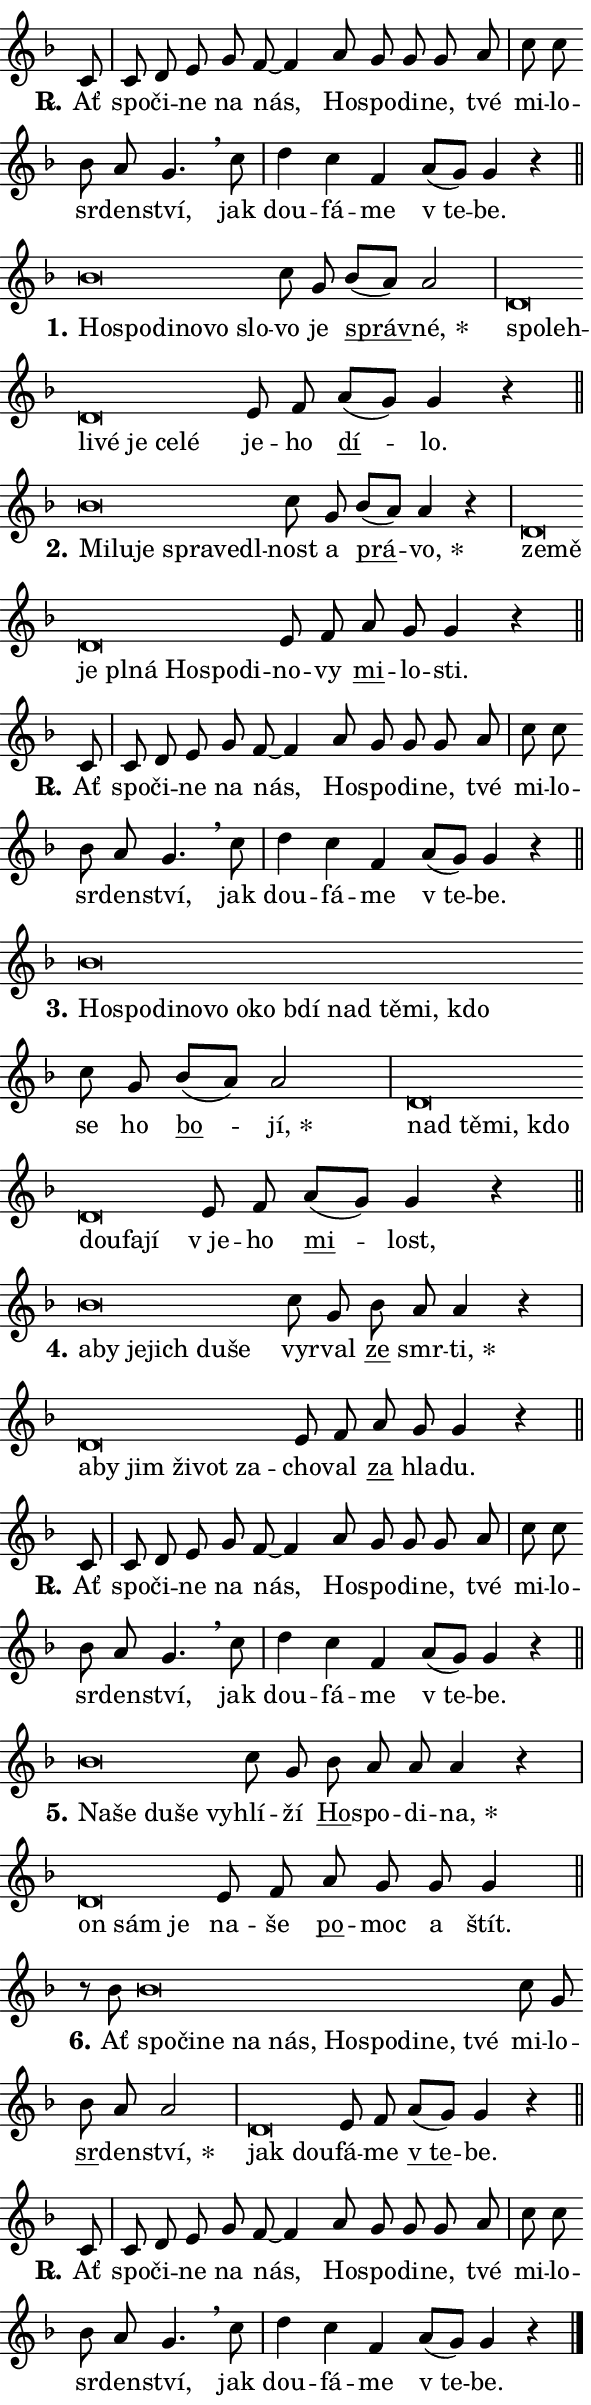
\version "2.24.0"
\header { tagline = "" }
\paper {
  indent = 0\cm
  top-margin = 0\cm
  right-margin = 0.13\cm % to fit lyric hyphens
  bottom-margin = 0\cm
  left-margin = 0\cm
  paper-width = 10\cm
  page-breaking = #ly:one-page-breaking
  system-system-spacing.basic-distance = #11
  score-system-spacing.basic-distance = #11
  ragged-last = ##f
}


%% Author: Thomas Morley
%% https://lists.gnu.org/archive/html/lilypond-user/2020-05/msg00002.html
#(define (line-position grob)
"Returns position of @var[grob} in current system:
   @code{'start}, if at first time-step
   @code{'end}, if at last time-step
   @code{'middle} otherwise
"
  (let* ((col (ly:item-get-column grob))
         (ln (ly:grob-object col 'left-neighbor))
         (rn (ly:grob-object col 'right-neighbor))
         (col-to-check-left (if (ly:grob? ln) ln col))
         (col-to-check-right (if (ly:grob? rn) rn col))
         (break-dir-left
           (and
             (ly:grob-property col-to-check-left 'non-musical #f)
             (ly:item-break-dir col-to-check-left)))
         (break-dir-right
           (and
             (ly:grob-property col-to-check-right 'non-musical #f)
             (ly:item-break-dir col-to-check-right))))
        (cond ((eqv? 1 break-dir-left) 'start)
              ((eqv? -1 break-dir-right) 'end)
              (else 'middle))))

#(define (tranparent-at-line-position vctor)
  (lambda (grob)
  "Relying on @code{line-position} select the relevant enry from @var{vctor}.
Used to determine transparency,"
    (case (line-position grob)
      ((end) (not (vector-ref vctor 0)))
      ((middle) (not (vector-ref vctor 1)))
      ((start) (not (vector-ref vctor 2))))))

noteHeadBreakVisibility =
#(define-music-function (break-visibility)(vector?)
"Makes @code{NoteHead}s transparent relying on @var{break-visibility}"
#{
  \override NoteHead.transparent =
    #(tranparent-at-line-position break-visibility)
#})

#(define delete-ledgers-for-transparent-note-heads
  (lambda (grob)
    "Reads whether a @code{NoteHead} is transparent.
If so this @code{NoteHead} is removed from @code{'note-heads} from
@var{grob}, which is supposed to be @code{LedgerLineSpanner}.
As a result ledgers are not printed for this @code{NoteHead}"
    (let* ((nhds-array (ly:grob-object grob 'note-heads))
           (nhds-list
             (if (ly:grob-array? nhds-array)
                 (ly:grob-array->list nhds-array)
                 '()))
           ;; Relies on the transparent-property being done before
           ;; Staff.LedgerLineSpanner.after-line-breaking is executed.
           ;; This is fragile ...
           (to-keep
             (remove
               (lambda (nhd)
                 (ly:grob-property nhd 'transparent #f))
               nhds-list)))
      ;; TODO find a better method to iterate over grob-arrays, similiar
      ;; to filter/remove etc for lists
      ;; For now rebuilt from scratch
      (set! (ly:grob-object grob 'note-heads)  '())
      (for-each
        (lambda (nhd)
          (ly:pointer-group-interface::add-grob grob 'note-heads nhd))
        to-keep))))

squashNotes = {
  \override NoteHead.X-extent = #'(-0.2 . 0.2)
  \override NoteHead.Y-extent = #'(-0.75 . 0)
  \override NoteHead.stencil =
    #(lambda (grob)
       (let ((pos (ly:grob-property grob 'staff-position)))
         (begin
           (if (< pos -7) (display "ERROR: Lower brevis then expected\n") (display ""))
           (if (<= pos -6) ly:text-interface::print ly:note-head::print))))
}
unSquashNotes = {
  \revert NoteHead.X-extent
  \revert NoteHead.Y-extent
  \revert NoteHead.stencil
}

hideNotes = \noteHeadBreakVisibility #begin-of-line-visible
unHideNotes = \noteHeadBreakVisibility #all-visible

% work-around for resetting accidentals
% https://lilypond.org/doc/v2.23/Documentation/notation/displaying-rhythms#unmetered-music
cadenzaMeasure = {
  \cadenzaOff
  \partial 1024 s1024
  \cadenzaOn
}

#(define-markup-command (accent layout props text) (markup?)
  "Underline accented syllable"
  (interpret-markup layout props
    #{\markup \override #'(offset . 4.3) \underline { #text }#}))

responsum = \markup \concat {
  "R" \hspace #-1.05 \path #0.1 #'((moveto 0 0.07) (lineto 0.9 0.8)) \hspace #0.05 "."
}

spaceSize = #0.6828661417322834 % exact space size for TeX Gyre Schola

\layout {
  \context {
    \Staff
    \remove "Time_signature_engraver"
    \override LedgerLineSpanner.after-line-breaking = #delete-ledgers-for-transparent-note-heads
  }
  \context {
    \Lyrics {
      \override LyricSpace.minimum-distance = \spaceSize
      \override LyricText.font-name = #"TeX Gyre Schola"
      \override LyricText.font-size = 1
      \override StanzaNumber.font-name = #"TeX Gyre Schola Bold"
      \override StanzaNumber.font-size = 1
    }
  }
  \context {
    \Score 
    \override NoteHead.text =
      #(lambda (grob) 
        (let ((pos (ly:grob-property grob 'staff-position)))
          #{\markup {
            \combine
              \halign #-0.55 \raise #(if (= pos -6) 0 0.5) \override #'(thickness . 2) \draw-line #'(3.2 . 0)
              \musicglyph "noteheads.sM1"
          }#}))
  }
}

% magnetic-lyrics.ily
%
%   written by
%     Jean Abou Samra <jean@abou-samra.fr>
%     Werner Lemberg <wl@gnu.org>
%
%   adapted by
%     Jiri Hon <jiri.hon@gmail.com>
%
% Version 2022-Apr-15

% https://www.mail-archive.com/lilypond-user@gnu.org/msg149350.html

#(define (Left_hyphen_pointer_engraver context)
   "Collect syllable-hyphen-syllable occurrences in lyrics and store
them in properties.  This engraver only looks to the left.  For
example, if the lyrics input is @code{foo -- bar}, it does the
following.

@itemize @bullet
@item
Set the @code{text} property of the @code{LyricHyphen} grob between
@q{foo} and @q{bar} to @code{foo}.

@item
Set the @code{left-hyphen} property of the @code{LyricText} grob with
text @q{foo} to the @code{LyricHyphen} grob between @q{foo} and
@q{bar}.
@end itemize

Use this auxiliary engraver in combination with the
@code{lyric-@/text::@/apply-@/magnetic-@/offset!} hook."
   (let ((hyphen #f)
         (text #f))
     (make-engraver
      (acknowledgers
       ((lyric-syllable-interface engraver grob source-engraver)
        (set! text grob)))
      (end-acknowledgers
       ((lyric-hyphen-interface engraver grob source-engraver)
        ;(when (not (grob::has-interface grob 'lyric-space-interface))
          (set! hyphen grob)));)
      ((stop-translation-timestep engraver)
       (when (and text hyphen)
         (ly:grob-set-object! text 'left-hyphen hyphen))
       (set! text #f)
       (set! hyphen #f)))))

#(define (lyric-text::apply-magnetic-offset! grob)
   "If the space between two syllables is less than the value in
property @code{LyricText@/.details@/.squash-threshold}, move the right
syllable to the left so that it gets concatenated with the left
syllable.

Use this function as a hook for
@code{LyricText@/.after-@/line-@/breaking} if the
@code{Left_@/hyphen_@/pointer_@/engraver} is active."
   (let ((hyphen (ly:grob-object grob 'left-hyphen #f)))
     (when hyphen
       (let ((left-text (ly:spanner-bound hyphen LEFT)))
         (when (grob::has-interface left-text 'lyric-syllable-interface)
           (let* ((common (ly:grob-common-refpoint grob left-text X))
                  (this-x-ext (ly:grob-extent grob common X))
                  (left-x-ext
                   (begin
                     ;; Trigger magnetism for left-text.
                     (ly:grob-property left-text 'after-line-breaking)
                     (ly:grob-extent left-text common X)))
                  ;; `delta` is the gap width between two syllables.
                  (delta (- (interval-start this-x-ext)
                            (interval-end left-x-ext)))
                  (details (ly:grob-property grob 'details))
                  (threshold (assoc-get 'squash-threshold details 0.2)))
             (when (< delta threshold)
               (let* (;; We have to manipulate the input text so that
                      ;; ligatures crossing syllable boundaries are not
                      ;; disabled.  For languages based on the Latin
                      ;; script this is essentially a beautification.
                      ;; However, for non-Western scripts it can be a
                      ;; necessity.
                      (lt (ly:grob-property left-text 'text))
                      (rt (ly:grob-property grob 'text))
                      (is-space (grob::has-interface hyphen 'lyric-space-interface))
                      (space (if is-space " " ""))
                      (extra-delta (if is-space spaceSize 0))
                      ;; Append new syllable.
                      (ltrt-space (if (and (string? lt) (string? rt))
                                (string-append lt space rt)
                                (make-concat-markup (list lt space rt))))
                      ;; Right-align `ltrt` to the right side.
                      (ltrt-space-markup (grob-interpret-markup
                               grob
                               (make-translate-markup
                                (cons (interval-length this-x-ext) 0)
                                (make-right-align-markup ltrt-space)))))
                 (begin
                   ;; Don't print `left-text`.
                   (ly:grob-set-property! left-text 'stencil #f)
                   ;; Set text and stencil (which holds all collected
                   ;; syllables so far) and shift it to the left.
                   (ly:grob-set-property! grob 'text ltrt-space)
                   (ly:grob-set-property! grob 'stencil ltrt-space-markup)
                   (ly:grob-translate-axis! grob (- (- delta extra-delta)) X))))))))))


#(define (lyric-hyphen::displace-bounds-first grob)
   ;; Make very sure this callback isn't triggered too early.
   (let ((left (ly:spanner-bound grob LEFT))
         (right (ly:spanner-bound grob RIGHT)))
     (ly:grob-property left 'after-line-breaking)
     (ly:grob-property right 'after-line-breaking)
     (ly:lyric-hyphen::print grob)))

squashThreshold = #0.4

\layout {
  \context {
    \Lyrics
    \consists #Left_hyphen_pointer_engraver
    \override LyricText.after-line-breaking =
      #lyric-text::apply-magnetic-offset!
    \override LyricHyphen.stencil = #lyric-hyphen::displace-bounds-first
    \override LyricText.details.squash-threshold = \squashThreshold
    \override LyricHyphen.minimum-distance = 0
    \override LyricHyphen.minimum-length = \squashThreshold
  }
}

squashText = \override LyricText.details.squash-threshold = 9999
unSquashText = \override LyricText.details.squash-threshold = \squashThreshold

leftText = \override LyricText.self-alignment-X = #LEFT
unLeftText = \revert LyricText.self-alignment-X

starOffset = #(lambda (grob) 
                (let ((x_offset (ly:self-alignment-interface::aligned-on-x-parent grob)))
                  (if (= x_offset 0) 0 (+ x_offset 1.2))))

star = #(define-music-function (syllable)(string?)
"Append star separator at the end of a syllable"
#{
  \once \override LyricText.X-offset = #starOffset
  \lyricmode { \markup {
    #syllable
    \override #'((font-name . "TeX Gyre Schola Bold")) \hspace #0.2 \lower #0.65 \larger "*"
  } }
#})

starAccent = #(define-music-function (syllable)(string?)
"Append star separator at the end of a syllable and make accent"
#{
  \once \override LyricText.X-offset = #starOffset
  \lyricmode { \markup {
    \accent #syllable
    \override #'((font-name . "TeX Gyre Schola Bold")) \hspace #0.2 \lower #0.65 \larger "*"
  } }
#})

breath = #(define-music-function (syllable)(string?)
"Append breathing indicator at the end of a syllable"
#{
  \lyricmode { \markup { #syllable "+" } }
#})

optionalBreath = #(define-music-function (syllable)(string?)
"Append optional breathing indicator at the end of a syllable"
#{
  \lyricmode { \markup { #syllable "(+)" } }
#})


\score {
    <<
        \new Voice = "melody" { \cadenzaOn \key f \major \relative { c'8 \cadenzaMeasure \bar "|" c d e \bar "" g f~ f4 \bar "" a8 g \bar "" g g a \cadenzaMeasure \bar "|" c c \bar "" bes a g4. \breathe c8 \cadenzaMeasure \bar "|" d4 c \bar "" f, a8[( g)] g4 r \cadenzaMeasure \bar "||" \break } }
        \new Lyrics \lyricsto "melody" { \lyricmode { \set stanza = \responsum
Ať spo -- či -- ne na nás, Ho -- spo -- di -- ne, tvé mi -- lo -- sr -- den -- ství, jak dou -- fá -- me "v te" -- be. } }
    >>
    \layout {}
}

\score {
    <<
        \new Voice = "melody" { \cadenzaOn \key f \major \relative { \squashNotes bes'\breve*1/16 \hideNotes \breve*1/16 \bar "" \breve*1/16 \bar "" \breve*1/16 \bar "" \breve*1/16 \breve*1/16 \bar "" \unHideNotes \unSquashNotes c8 g \bar "" bes[( a)] a2 \cadenzaMeasure \bar "|" \squashNotes d,\breve*1/16 \hideNotes \breve*1/16 \bar "" \breve*1/16 \bar "" \breve*1/16 \bar "" \breve*1/16 \bar "" \breve*1/16 \breve*1/16 \bar "" \unHideNotes \unSquashNotes e8 f \bar "" a[( g)] g4 r \cadenzaMeasure \bar "||" \break } }
        \new Lyrics \lyricsto "melody" { \lyricmode { \set stanza = "1."
\leftText Ho -- \squashText spo -- di -- no -- vo slo -- \unLeftText \unSquashText vo je \markup \accent správ -- \star né, \leftText spo -- \squashText leh -- li -- vé je ce -- lé \unLeftText \unSquashText je -- ho \markup \accent dí -- lo. } }
    >>
    \layout {}
}

\score {
    <<
        \new Voice = "melody" { \cadenzaOn \key f \major \relative { \squashNotes bes'\breve*1/16 \hideNotes \breve*1/16 \bar "" \breve*1/16 \bar "" \breve*1/16 \bar "" \breve*1/16 \breve*1/16 \bar "" \unHideNotes \unSquashNotes c8 g \bar "" bes[( a)] a4 r \cadenzaMeasure \bar "|" \squashNotes d,\breve*1/16 \hideNotes \breve*1/16 \bar "" \breve*1/16 \bar "" \breve*1/16 \bar "" \breve*1/16 \bar "" \breve*1/16 \bar "" \breve*1/16 \breve*1/16 \bar "" \unHideNotes \unSquashNotes e8 f \bar "" a g g4 r \cadenzaMeasure \bar "||" \break } }
        \new Lyrics \lyricsto "melody" { \lyricmode { \set stanza = "2."
\leftText Mi -- \squashText lu -- je spra -- ve -- dl -- \unLeftText \unSquashText nost a \markup \accent prá -- \star vo, \leftText ze -- \squashText mě je pl -- ná Ho -- spo -- di -- \unLeftText \unSquashText no -- vy \markup \accent mi -- lo -- sti. } }
    >>
    \layout {}
}

\score {
    <<
        \new Voice = "melody" { \cadenzaOn \key f \major \relative { c'8 \cadenzaMeasure \bar "|" c d e \bar "" g f~ f4 \bar "" a8 g \bar "" g g a \cadenzaMeasure \bar "|" c c \bar "" bes a g4. \breathe c8 \cadenzaMeasure \bar "|" d4 c \bar "" f, a8[( g)] g4 r \cadenzaMeasure \bar "||" \break } }
        \new Lyrics \lyricsto "melody" { \lyricmode { \set stanza = \responsum
Ať spo -- či -- ne na nás, Ho -- spo -- di -- ne, tvé mi -- lo -- sr -- den -- ství, jak dou -- fá -- me "v te" -- be. } }
    >>
    \layout {}
}

\score {
    <<
        \new Voice = "melody" { \cadenzaOn \key f \major \relative { \squashNotes bes'\breve*1/16 \hideNotes \breve*1/16 \bar "" \breve*1/16 \bar "" \breve*1/16 \bar "" \breve*1/16 \bar "" \breve*1/16 \bar "" \breve*1/16 \bar "" \breve*1/16 \bar "" \breve*1/16 \bar "" \breve*1/16 \bar "" \breve*1/16 \breve*1/16 \bar "" \unHideNotes \unSquashNotes c8 g \bar "" bes[( a)] a2 \cadenzaMeasure \bar "|" \squashNotes d,\breve*1/16 \hideNotes \breve*1/16 \bar "" \breve*1/16 \bar "" \breve*1/16 \bar "" \breve*1/16 \bar "" \breve*1/16 \breve*1/16 \bar "" \unHideNotes \unSquashNotes e8 f \bar "" a[( g)] g4 r \cadenzaMeasure \bar "||" \break } }
        \new Lyrics \lyricsto "melody" { \lyricmode { \set stanza = "3."
\leftText Ho -- \squashText spo -- di -- no -- vo o -- ko bdí nad tě -- mi, kdo \unLeftText \unSquashText se ho \markup \accent bo -- \star jí, \leftText nad \squashText tě -- mi, kdo dou -- fa -- jí \unLeftText \unSquashText "v je" -- ho \markup \accent mi -- lost, } }
    >>
    \layout {}
}

\score {
    <<
        \new Voice = "melody" { \cadenzaOn \key f \major \relative { \squashNotes bes'\breve*1/16 \hideNotes \breve*1/16 \bar "" \breve*1/16 \bar "" \breve*1/16 \bar "" \breve*1/16 \breve*1/16 \bar "" \unHideNotes \unSquashNotes c8 g \bar "" bes a a4 r \cadenzaMeasure \bar "|" \squashNotes d,\breve*1/16 \hideNotes \breve*1/16 \bar "" \breve*1/16 \bar "" \breve*1/16 \bar "" \breve*1/16 \breve*1/16 \bar "" \unHideNotes \unSquashNotes e8 f \bar "" a g g4 r \cadenzaMeasure \bar "||" \break } }
        \new Lyrics \lyricsto "melody" { \lyricmode { \set stanza = "4."
\leftText a -- \squashText by je -- jich du -- še \unLeftText \unSquashText vy -- rval \markup \accent ze smr -- \star ti, \leftText a -- \squashText by jim ži -- vot za -- \unLeftText \unSquashText cho -- val \markup \accent za hla -- du. } }
    >>
    \layout {}
}

\score {
    <<
        \new Voice = "melody" { \cadenzaOn \key f \major \relative { c'8 \cadenzaMeasure \bar "|" c d e \bar "" g f~ f4 \bar "" a8 g \bar "" g g a \cadenzaMeasure \bar "|" c c \bar "" bes a g4. \breathe c8 \cadenzaMeasure \bar "|" d4 c \bar "" f, a8[( g)] g4 r \cadenzaMeasure \bar "||" \break } }
        \new Lyrics \lyricsto "melody" { \lyricmode { \set stanza = \responsum
Ať spo -- či -- ne na nás, Ho -- spo -- di -- ne, tvé mi -- lo -- sr -- den -- ství, jak dou -- fá -- me "v te" -- be. } }
    >>
    \layout {}
}

\score {
    <<
        \new Voice = "melody" { \cadenzaOn \key f \major \relative { \squashNotes bes'\breve*1/16 \hideNotes \breve*1/16 \bar "" \breve*1/16 \bar "" \breve*1/16 \breve*1/16 \bar "" \unHideNotes \unSquashNotes c8 g \bar "" bes a a a4 r \cadenzaMeasure \bar "|" \squashNotes d,\breve*1/16 \hideNotes \breve*1/16 \breve*1/16 \bar "" \unHideNotes \unSquashNotes e8 f \bar "" a g g g4 \cadenzaMeasure \bar "||" \break } }
        \new Lyrics \lyricsto "melody" { \lyricmode { \set stanza = "5."
\leftText Na -- \squashText še du -- še vy -- \unLeftText \unSquashText hlí -- ží \markup \accent Ho -- spo -- di -- \star na, \leftText on \squashText sám je \unLeftText \unSquashText na -- še \markup \accent po -- moc a štít. } }
    >>
    \layout {}
}

\score {
    <<
        \new Voice = "melody" { \cadenzaOn \key f \major \relative { r8 bes' \squashNotes bes\breve*1/16 \hideNotes \breve*1/16 \bar "" \breve*1/16 \bar "" \breve*1/16 \bar "" \breve*1/16 \bar "" \breve*1/16 \bar "" \breve*1/16 \bar "" \breve*1/16 \bar "" \breve*1/16 \breve*1/16 \bar "" \unHideNotes \unSquashNotes c8 g \bar "" bes a a2 \cadenzaMeasure \bar "|" \squashNotes d,\breve*1/16 \hideNotes \breve*1/16 \bar "" \unHideNotes \unSquashNotes e8 f \bar "" a[( g)] g4 r \cadenzaMeasure \bar "||" \break } }
        \new Lyrics \lyricsto "melody" { \lyricmode { \set stanza = "6."
Ať \leftText spo -- \squashText či -- ne na nás, Ho -- spo -- di -- ne, tvé \unLeftText \unSquashText mi -- lo -- \markup \accent sr -- den -- \star ství, \leftText jak \squashText dou -- \unLeftText \unSquashText fá -- me \markup \accent "v te" -- be. } }
    >>
    \layout {}
}

\score {
    <<
        \new Voice = "melody" { \cadenzaOn \key f \major \relative { c'8 \cadenzaMeasure \bar "|" c d e \bar "" g f~ f4 \bar "" a8 g \bar "" g g a \cadenzaMeasure \bar "|" c c \bar "" bes a g4. \breathe c8 \cadenzaMeasure \bar "|" d4 c \bar "" f, a8[( g)] g4 r \cadenzaMeasure \bar "||" \break } \bar "|." }
        \new Lyrics \lyricsto "melody" { \lyricmode { \set stanza = \responsum
Ať spo -- či -- ne na nás, Ho -- spo -- di -- ne, tvé mi -- lo -- sr -- den -- ství, jak dou -- fá -- me "v te" -- be. } }
    >>
    \layout {}
}
